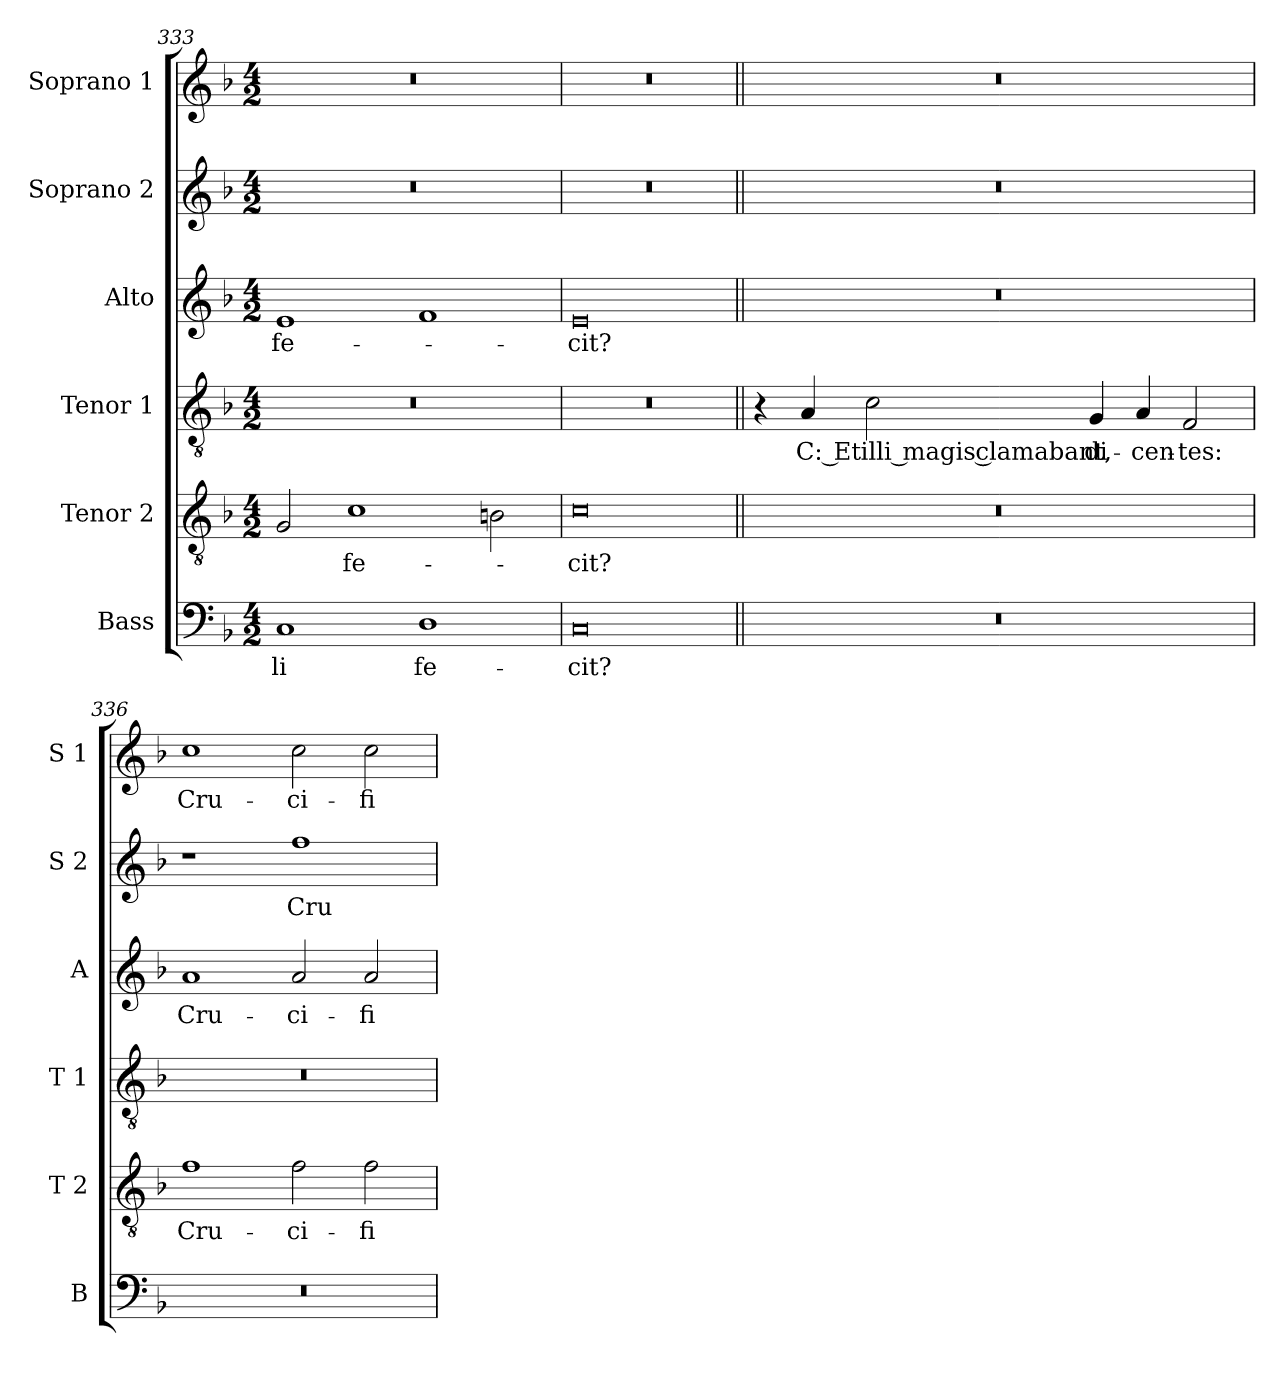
**kern	**text	**kern	**text	**kern	**text	**kern	**text	**kern	**text	**kern	**text
*part6	*part6	*part5	*part5	*part4	*part4	*part3	*part3	*part2	*part2	*part1	*part1
*staff6	*staff6	*staff5	*staff5	*staff4	*staff4	*staff3	*staff3	*staff2	*staff2	*staff1	*staff1
*I"Bass	*	*I"Tenor 2	*	*I"Tenor 1	*	*I"Alto	*	*I"Soprano 2	*	*I"Soprano 1	*
*I'B	*	*I'T 2	*	*I'T 1	*	*I'A	*	*I'S 2	*	*I'S 1	*
*clefF4	*	*clefGv2	*	*clefGv2	*	*clefG2	*	*clefG2	*	*clefG2	*
*k[b-]	*	*k[b-]	*	*k[b-]	*	*k[b-]	*	*k[b-]	*	*k[b-]	*
*F:	*	*F:	*	*F:	*	*F:	*	*F:	*	*F:	*
*M4/2	*	*M4/2	*	*M4/2	*	*M4/2	*	*M4/2	*	*M4/2	*
=333	=333	=333	=333	=333	=333	=333	=333	=333	=333	=333	=333
!	!LO:LY:b	!	!	!	!	!	!	!	!	!	!
!	!	!	!	!	!	!	!LO:LY:b	!	!	!	!
1C	-li	2G/	.	0r	.	1e	fe-	0r	.	0r	.
!	!	!	!LO:LY:b	!	!	!	!	!	!	!	!
.	.	1c	fe-	.	.	.	.	.	.	.	.
!	!LO:LY:b	!	!	!	!	!	!	!	!	!	!
1D	fe-	.	.	.	.	1f	.	.	.	.	.
.	.	2Bn\	.	.	.	.	.	.	.	.	.
=334	=334	=334	=334	=334	=334	=334	=334	=334	=334	=334	=334
!	!LO:LY:b	!	!	!	!	!	!	!	!	!	!
!	!	!	!LO:LY:b	!	!	!	!	!	!	!	!
!	!	!	!	!	!	!	!LO:LY:b	!	!	!	!
0C	-cit?	0c	-cit?	0r	.	0e	-cit?	0r	.	0r	.
!!LO:PB:g=z
=335||	=335||	=335||	=335||	=335||	=335||	=335||	=335||	=335||	=335||	=335||	=335||
0r	.	0r	.	4r	.	0r	.	0r	.	0r	.
!	!	!	!	!	!LO:LY:b	!	!	!	!	!	!
.	.	.	.	4A/	C: Et	.	.	.	.	.	.
!	!	!	!	!	!LO:LY:b	!	!	!	!	!	!
.	.	.	.	2c\	illi magis clamabant,	.	.	.	.	.	.
!	!	!	!	!	!LO:LY:b	!	!	!	!	!	!
.	.	.	.	4G/	di-	.	.	.	.	.	.
!	!	!	!	!	!LO:LY:b	!	!	!	!	!	!
.	.	.	.	4A/	-cen-	.	.	.	.	.	.
!	!	!	!	!	!LO:LY:b	!	!	!	!	!	!
.	.	.	.	2F/	-tes:	.	.	.	.	.	.
=336	=336	=336	=336	=336	=336	=336	=336	=336	=336	=336	=336
!	!	!	!LO:LY:b	!	!	!	!	!	!	!	!
!	!	!	!	!	!	!	!LO:LY:b	!	!	!	!
!	!	!	!	!	!	!	!	!	!	!	!LO:LY:b
0r	.	1f	Cru-	0r	.	1a	Cru-	1r	.	1cc	Cru-
!	!	!	!LO:LY:b	!	!	!	!	!	!	!	!
!	!	!	!	!	!	!	!LO:LY:b	!	!	!	!
!	!	!	!	!	!	!	!	!	!LO:LY:b	!	!
!	!	!	!	!	!	!	!	!	!	!	!LO:LY:b
.	.	2f\	-ci-	.	.	2a/	-ci-	1ff	Cru-	2cc\	-ci-
!	!	!	!LO:LY:b	!	!	!	!	!	!	!	!
!	!	!	!	!	!	!	!LO:LY:b	!	!	!	!
!	!	!	!	!	!	!	!	!	!	!	!LO:LY:b
.	.	2f\	-fi	.	.	2a/	-fi	.	.	2cc\	-fi
=	=	=	=	=	=	=	=	=	=	=	=
*-	*-	*-	*-	*-	*-	*-	*-	*-	*-	*-	*-
